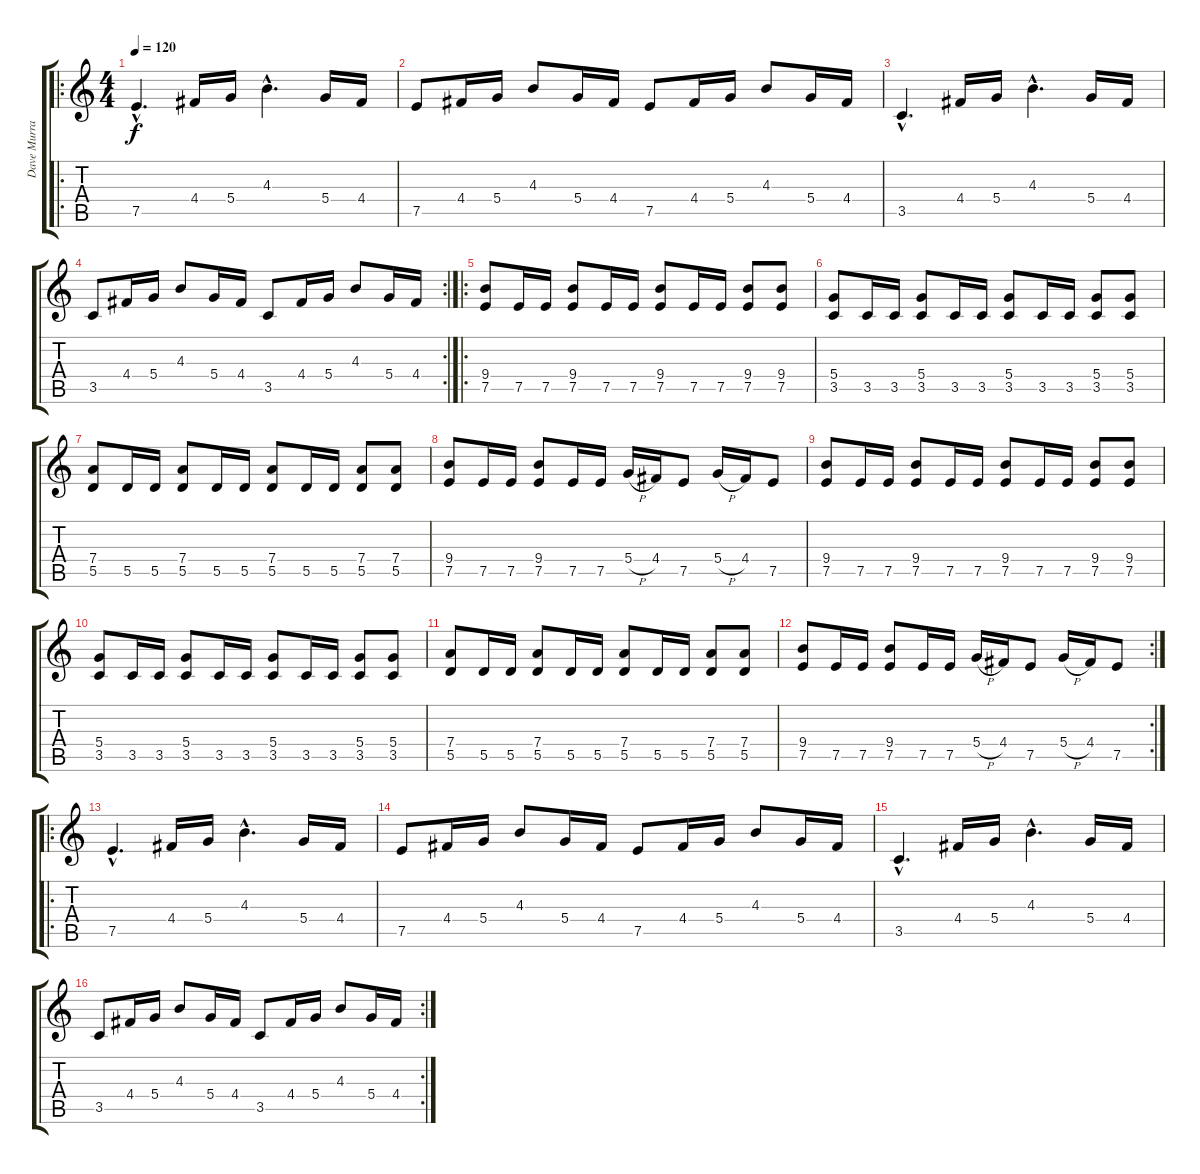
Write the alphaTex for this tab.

\track ("Dave Murray" "Dave Murra") {instrument distortionguitar}
\staff {score tabs}
\tuning (E4 B3 G3 D3 A2 E2) {hide}
\ro
\ts (4 4)
\tempo 120
\clef g2
\ks c
7.5{hac}.4{d dy f} 4.4.16 5.4.16 4.3{hac}.4{d} 5.4.16 4.4.16 |
7.5.8 4.4.16 5.4.16 4.3.8 5.4.16 4.4.16 7.5.8 4.4.16 5.4.16 4.3.8 5.4.16 4.4.16 |
3.5{hac}.4{d} 4.4.16 5.4.16 4.3{hac}.4{d} 5.4.16 4.4.16 |
\rc 2
3.5.8 4.4.16 5.4.16 4.3.8 5.4.16 4.4.16 3.5.8 4.4.16 5.4.16 4.3.8 5.4.16 4.4.16 |
\ro
(9.4 7.5).8 7.5.16 7.5.16 (9.4 7.5).8 7.5.16 7.5.16 (9.4 7.5).8 7.5.16 7.5.16 (9.4 7.5).8 (9.4 7.5).8 |
(5.4 3.5).8 3.5.16 3.5.16 (5.4 3.5).8 3.5.16 3.5.16 (5.4 3.5).8 3.5.16 3.5.16 (5.4 3.5).8 (5.4 3.5).8 |
(7.4 5.5).8 5.5.16 5.5.16 (7.4 5.5).8 5.5.16 5.5.16 (7.4 5.5).8 5.5.16 5.5.16 (7.4 5.5).8 (7.4 5.5).8 |
(9.4 7.5).8 7.5.16 7.5.16 (9.4 7.5).8 7.5.16 7.5.16 5.4{h}.16 4.4.16 7.5.8 5.4{h}.16 4.4.16 7.5.8 |
(9.4 7.5).8 7.5.16 7.5.16 (9.4 7.5).8 7.5.16 7.5.16 (9.4 7.5).8 7.5.16 7.5.16 (9.4 7.5).8 (9.4 7.5).8 |
(5.4 3.5).8 3.5.16 3.5.16 (5.4 3.5).8 3.5.16 3.5.16 (5.4 3.5).8 3.5.16 3.5.16 (5.4 3.5).8 (5.4 3.5).8 |
(7.4 5.5).8 5.5.16 5.5.16 (7.4 5.5).8 5.5.16 5.5.16 (7.4 5.5).8 5.5.16 5.5.16 (7.4 5.5).8 (7.4 5.5).8 |
\rc 2
(9.4 7.5).8 7.5.16 7.5.16 (9.4 7.5).8 7.5.16 7.5.16 5.4{h}.16 4.4.16 7.5.8 5.4{h}.16 4.4.16 7.5.8 |
\ro
7.5{hac}.4{d} 4.4.16 5.4.16 4.3{hac}.4{d} 5.4.16 4.4.16 |
7.5.8 4.4.16 5.4.16 4.3.8 5.4.16 4.4.16 7.5.8 4.4.16 5.4.16 4.3.8 5.4.16 4.4.16 |
3.5{hac}.4{d} 4.4.16 5.4.16 4.3{hac}.4{d} 5.4.16 4.4.16 |
\rc 2
3.5.8 4.4.16 5.4.16 4.3.8 5.4.16 4.4.16 3.5.8 4.4.16 5.4.16 4.3.8 5.4.16 4.4.16
